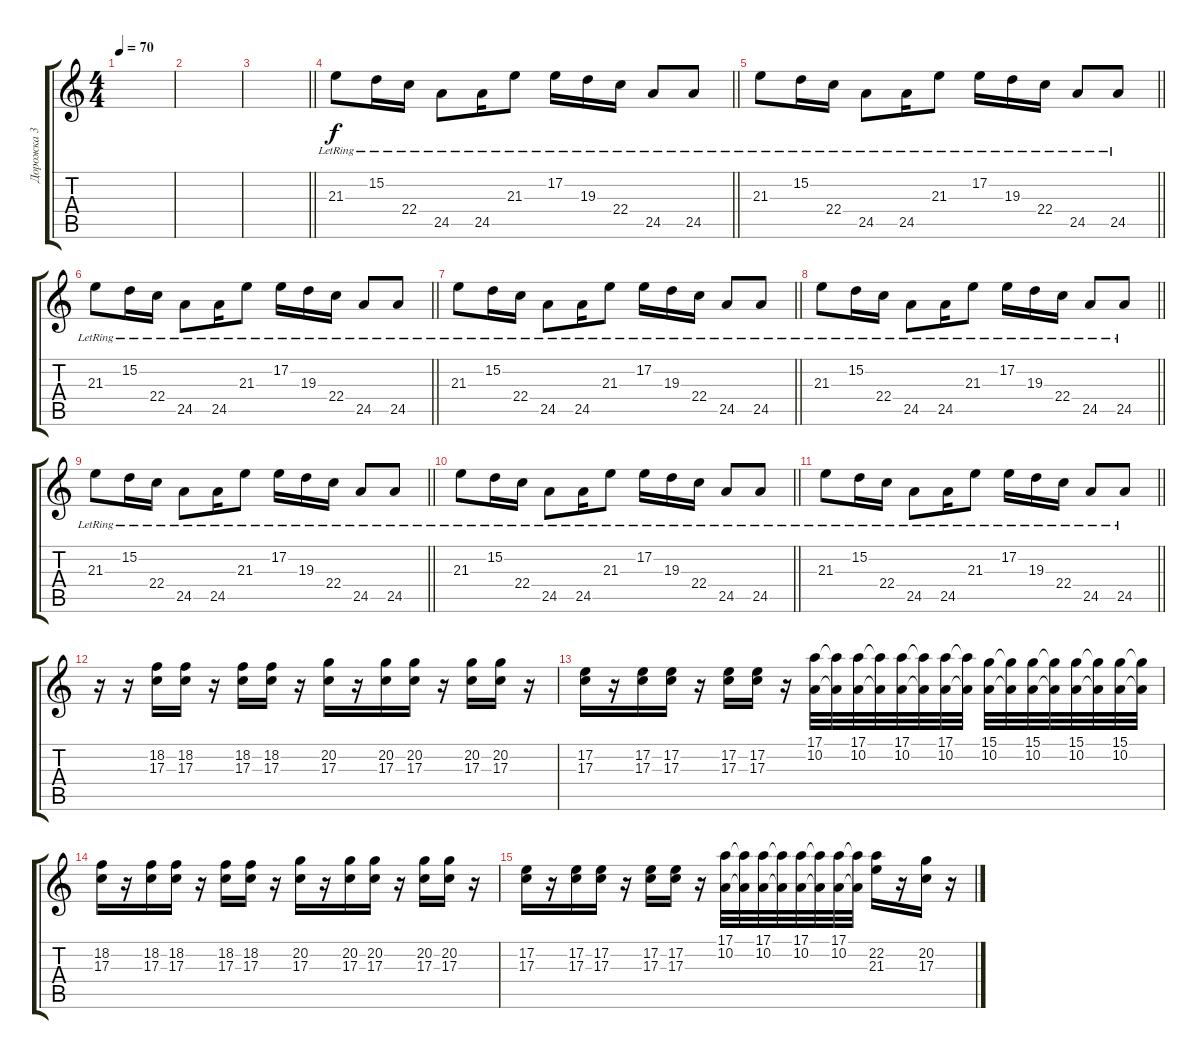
\track ("Дорожка 3" "Дорожка 3") {instrument brightacousticpiano}
\staff {score tabs}
\tuning (E4 B3 G3 D3 A2 E2) {hide}
\ts (4 4)
\tempo 70
\clef g2
\ks c
|
|
\barLineRight lightlight
|
\barLineRight lightlight
21.3{lr}.8 15.2{lr}.16 22.4{lr}.16 24.5{lr}.8 24.5{lr}.16 21.3{lr}.8 17.2{lr}.16 19.3{lr}.16 22.4{lr}.16 24.5{lr}.8 24.5{lr}.8 |
\barLineRight lightlight
21.3{lr}.8 15.2{lr}.16 22.4{lr}.16 24.5{lr}.8 24.5{lr}.16 21.3{lr}.8 17.2{lr}.16 19.3{lr}.16 22.4{lr}.16 24.5{lr}.8 24.5{lr}.8 |
\barLineRight lightlight
21.3{lr}.8 15.2{lr}.16 22.4{lr}.16 24.5{lr}.8 24.5{lr}.16 21.3{lr}.8 17.2{lr}.16 19.3{lr}.16 22.4{lr}.16 24.5{lr}.8 24.5{lr}.8 |
\barLineRight lightlight
21.3{lr}.8 15.2{lr}.16 22.4{lr}.16 24.5{lr}.8 24.5{lr}.16 21.3{lr}.8 17.2{lr}.16 19.3{lr}.16 22.4{lr}.16 24.5{lr}.8 24.5{lr}.8 |
\barLineRight lightlight
21.3{lr}.8 15.2{lr}.16 22.4{lr}.16 24.5{lr}.8 24.5{lr}.16 21.3{lr}.8 17.2{lr}.16 19.3{lr}.16 22.4{lr}.16 24.5{lr}.8 24.5{lr}.8 |
\barLineRight lightlight
21.3{lr}.8 15.2{lr}.16 22.4{lr}.16 24.5{lr}.8 24.5{lr}.16 21.3{lr}.8 17.2{lr}.16 19.3{lr}.16 22.4{lr}.16 24.5{lr}.8 24.5{lr}.8 |
\barLineRight lightlight
21.3{lr}.8 15.2{lr}.16 22.4{lr}.16 24.5{lr}.8 24.5{lr}.16 21.3{lr}.8 17.2{lr}.16 19.3{lr}.16 22.4{lr}.16 24.5{lr}.8 24.5{lr}.8 |
\barLineRight lightlight
21.3{lr}.8 15.2{lr}.16 22.4{lr}.16 24.5{lr}.8 24.5{lr}.16 21.3{lr}.8 17.2{lr}.16 19.3{lr}.16 22.4{lr}.16 24.5{lr}.8 24.5{lr}.8 |
r.16 r.16 (18.2 17.3).16{volume 0} (18.2 17.3).16 r.16 (18.2 17.3).16 (18.2 17.3).16 r.16 (20.2 17.3).16 r.16 (20.2 17.3).16 (20.2 17.3).16 r.16 (20.2 17.3).16 (20.2 17.3).16 r.16 |
(17.2 17.3).16 r.16 (17.2 17.3).16 (17.2 17.3).16 r.16 (17.2 17.3).16 (17.2 17.3).16 r.16 (17.1 10.2).32 (17.1{t} 10.2{t}).32 (17.1 10.2).32 (17.1{t} 10.2{t}).32 (17.1 10.2).32 (17.1{t} 10.2{t}).32 (17.1 10.2).32 (17.1{t} 10.2{t}).32 (15.1 10.2).32 (15.1{t} 10.2{t}).32 (15.1 10.2).32 (15.1{t} 10.2{t}).32 (15.1 10.2).32 (15.1{t} 10.2{t}).32 (15.1 10.2).32 (15.1{t} 10.2{t}).32 |
(18.2 17.3).16 r.16 (18.2 17.3).16 (18.2 17.3).16 r.16 (18.2 17.3).16 (18.2 17.3).16 r.16 (20.2 17.3).16 r.16 (20.2 17.3).16 (20.2 17.3).16 r.16 (20.2 17.3).16 (20.2 17.3).16 r.16 |
(17.2 17.3).16 r.16 (17.2 17.3).16 (17.2 17.3).16 r.16 (17.2 17.3).16 (17.2 17.3).16 r.16 (17.1 10.2).32 (17.1{t} 10.2{t}).32 (17.1 10.2).32 (17.1{t} 10.2{t}).32 (17.1 10.2).32 (17.1{t} 10.2{t}).32 (17.1 10.2).32 (17.1{t} 10.2{t}).32 (22.2 21.3).16 r.16 (20.2 17.3).16 r.16
